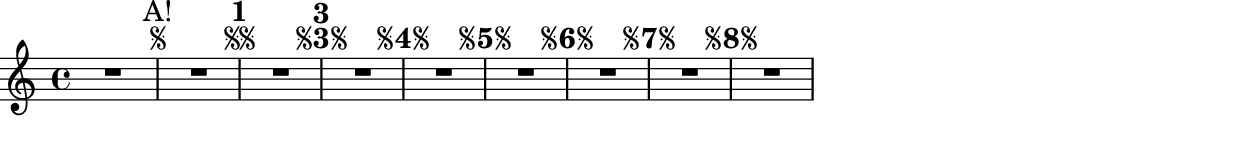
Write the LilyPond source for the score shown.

%% Generated by lilypond-book
%% Options: [exampleindent=10.16\mm,indent=0\mm,line-width=160\mm]
\include "lilypond-book-preamble.ly"


% ****************************************************************
% Start cut-&-pastable-section
% ****************************************************************

#(ly:set-option 'eps-box-padding 3.000000)



\paper {
  indent = 0\mm
  line-width = 160\mm
  % offset the left padding, also add 1mm as lilypond creates cropped
  % images with a little space on the right
  line-width = #(- line-width (* mm  3.000000) (* mm 1))
}

\layout {
  
}




% ****************************************************************
% ly snippet:
% ****************************************************************
\sourcefilename "/lilypond-2.23.82/input/regression/mark-tracking-conflict-specific-segno-mark.ly"
\sourcefileline 0
\version "2.23.6"
#(ly:set-option 'warning-as-error #t)

\header {
  texidoc = "LilyPond issues warnings when @code{\\segnoMark @var{n}}
conflicts with certain other simultaneous marks, and engraves only the
first.

Segno marks 1 to@tie{}3 should appear with various rehearsal marks.
Segno marks 4 to@tie{}8 should appear alone."
}

\layout {
  \context {
    \Score
    rehearsalMarkFormatter = #format-mark-numbers
  }
}

\parallelMusic upper,lower {
  R1 \segnoMark 1 |
  R1 \mark "A!" |
  %% no warning

  R1 \segnoMark 2 |
  R1 \mark \default |
  %% no warning

  R1 \segnoMark 3 |
  R1 \mark 3 |
  %% no warning

  R1 \segnoMark 4 |
  R1 \segnoMark \default |
  %% no warning

  R1 \segnoMark 5 |
  R1 \segnoMark 9 |
  #(ly:expect-warning (ly:translate-cpp-warning-scheme
                       "conflict with event: `%s'") "segno-mark-event")
  #(ly:expect-warning (ly:translate-cpp-warning-scheme
                       "discarding event: `%s'") "segno-mark-event")

  R1 \segnoMark 6 |
  R1 \codaMark \default |
  #(ly:expect-warning (ly:translate-cpp-warning-scheme
                       "conflict with event: `%s'") "segno-mark-event")
  #(ly:expect-warning (ly:translate-cpp-warning-scheme
                       "discarding event: `%s'") "coda-mark-event")

  R1 \segnoMark 7 |
  R1 \codaMark 3 |
  #(ly:expect-warning (ly:translate-cpp-warning-scheme
                       "conflict with event: `%s'") "segno-mark-event")
  #(ly:expect-warning (ly:translate-cpp-warning-scheme
                       "discarding event: `%s'") "coda-mark-event")

  R1 \segnoMark 8 |
  R1 \sectionLabel "Coda" |
  #(ly:expect-warning (ly:translate-cpp-warning-scheme
                       "conflict with event: `%s'") "segno-mark-event")
  #(ly:expect-warning (ly:translate-cpp-warning-scheme
                       "discarding event: `%s'") "section-label-event")

  R1 |
  R1 |
}

\new Staff <<
  \new Voice \upper
  \new Voice \lower
>>



% ****************************************************************
% end ly snippet
% ****************************************************************
